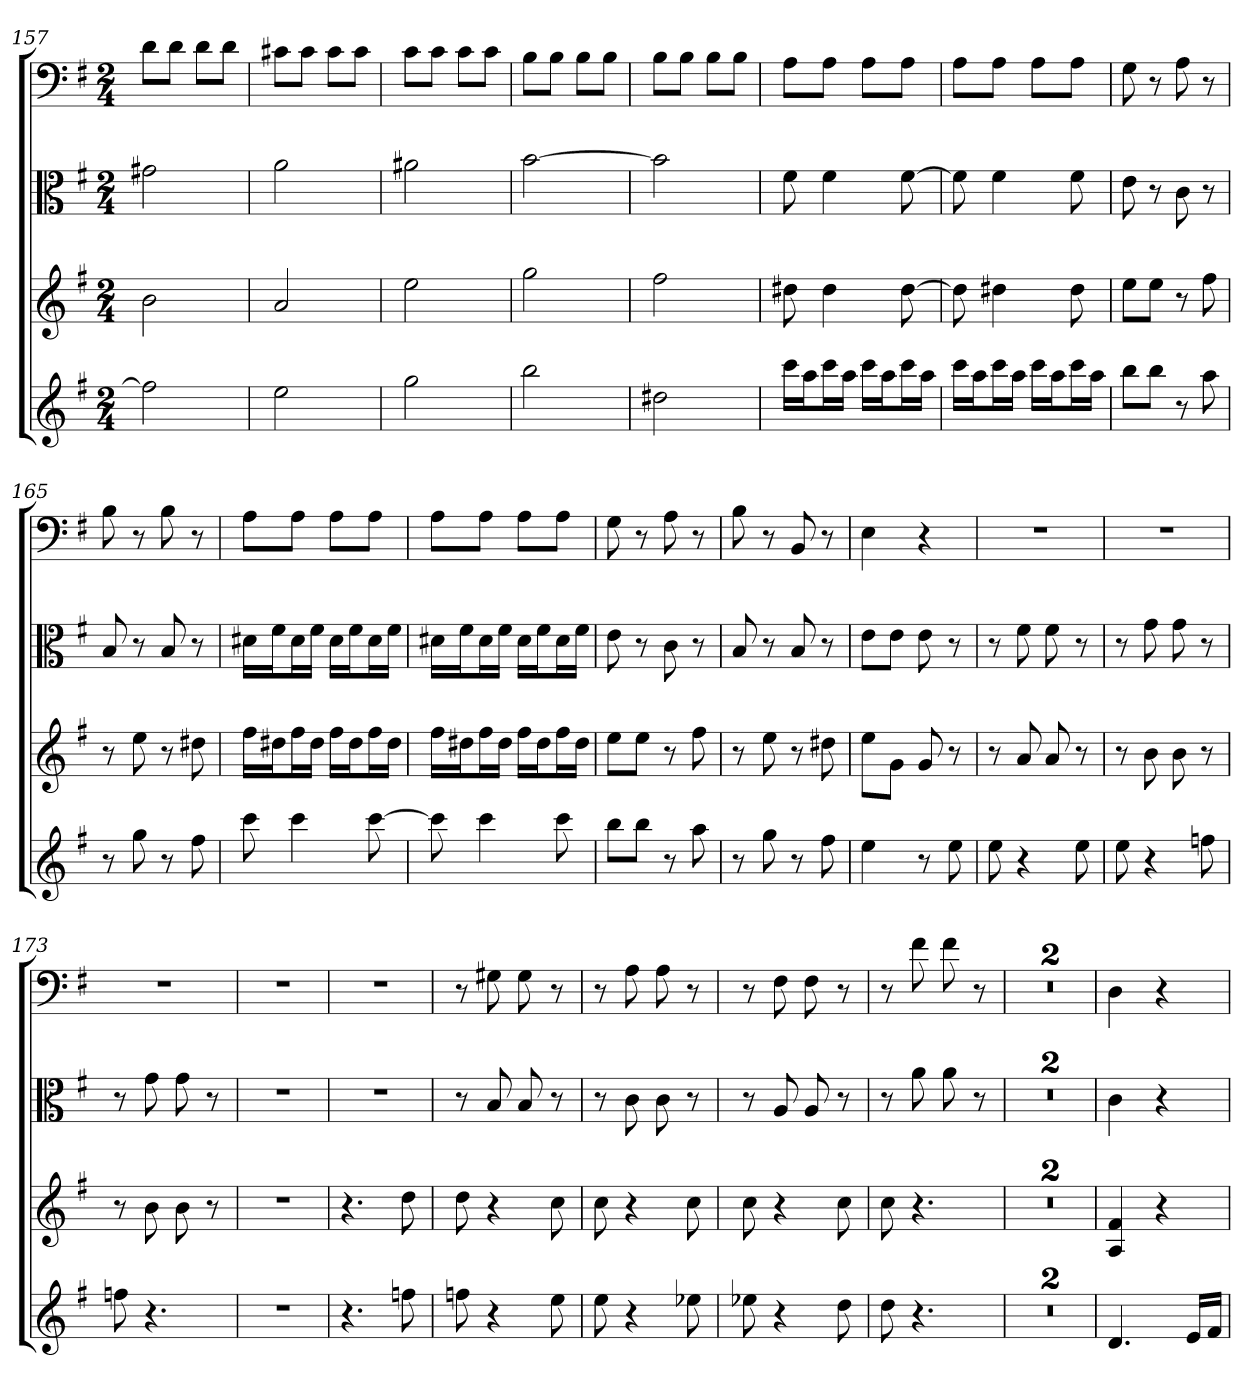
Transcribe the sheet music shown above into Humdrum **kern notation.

**kern	**kern	**kern	**kern
*part4	*part3	*part2	*part1
*staff4	*staff3	*staff2	*staff1
*	*	*clefC3	*clefF4
*k[f#]	*k[f#]	*k[f#]	*k[f#]
*G:	*G:	*G:	*G:
*M2/4	*M2/4	*M2/4	*M2/4
=157	=157	=157	=157
2ff]	2b	2g#X	8d\L
.	.	.	8d\J
.	.	.	8d\L
.	.	.	8d\J
=158	=158	=158	=158
2ee	2a	2a	8c#X\L
.	.	.	8c#\J
.	.	.	8c#\L
.	.	.	8c#\J
=159	=159	=159	=159
2gg	2ee	2a#X	8c\L
.	.	.	8c\J
.	.	.	8c\L
.	.	.	8c\J
=160	=160	=160	=160
2bb	2gg	[2b	8B\L
.	.	.	8B\J
.	.	.	8B\L
.	.	.	8B\J
=161	=161	=161	=161
2dd#X	2ff#	2b]	8B\L
.	.	.	8B\J
.	.	.	8B\L
.	.	.	8B\J
=162	=162	=162	=162
16cccLL	8dd#X	8f#	8A\L
16aaJ	.	.	.
16cccL	4dd#	4f#	8A\J
16aaJJ	.	.	.
16cccLL	.	.	8A\L
16aaJ	.	.	.
16cccL	[8dd#	[8f#	8A\J
16aaJJ	.	.	.
=163	=163	=163	=163
16cccLL	8dd#]	8f#]	8A\L
16aaJ	.	.	.
16cccL	4dd#X	4f#	8A\J
16aaJJ	.	.	.
16cccLL	.	.	8A\L
16aaJ	.	.	.
16cccL	8dd#	8f#	8A\J
16aaJJ	.	.	.
=164	=164	=164	=164
8bbL	8eeL	8e	8G
8bbJ	8eeJ	8r	8r
8r	8r	8c	8A
8aa	8ff#	8r	8r
=165	=165	=165	=165
8r	8r	8B	8B
8gg	8ee	8r	8r
8r	8r	8B	8B
8ff#	8dd#X	8r	8r
=166	=166	=166	=166
8ccc	16ff#LL	16d#X\LL	8A\L
.	16dd#XJ	16f#\J	.
4ccc	16ff#L	16d#\L	8A\J
.	16dd#JJ	16f#\JJ	.
.	16ff#LL	16d#\LL	8A\L
.	16dd#J	16f#\J	.
[8ccc	16ff#L	16d#\L	8A\J
.	16dd#JJ	16f#\JJ	.
=167	=167	=167	=167
8ccc]	16ff#LL	16d#X\LL	8A\L
.	16dd#XJ	16f#\J	.
4ccc	16ff#L	16d#\L	8A\J
.	16dd#JJ	16f#\JJ	.
.	16ff#LL	16d#\LL	8A\L
.	16dd#J	16f#\J	.
8ccc	16ff#L	16d#\L	8A\J
.	16dd#JJ	16f#\JJ	.
=168	=168	=168	=168
8bbL	8eeL	8e	8G
8bbJ	8eeJ	8r	8r
8r	8r	8c	8A
8aa	8ff#	8r	8r
=169	=169	=169	=169
8r	8r	8B	8B
8gg	8ee	8r	8r
8r	8r	8B	8BB
8ff#	8dd#X	8r	8r
=170	=170	=170	=170
4ee	8eeL	8e\L	4E
.	8gJ	8e\J	.
8r	8g	8e	4r
8ee	8r	8r	.
=171	=171	=171	=171
8ee	8r	8r	2r
4r	8a	8f#	.
.	8a	8f#	.
8ee	8r	8r	.
=172	=172	=172	=172
8ee	8r	8r	2r
4r	8b	8g	.
.	8b	8g	.
8ffn	8r	8r	.
=173	=173	=173	=173
8ffn	8r	8r	2r
4.r	8b	8g	.
.	8b	8g	.
.	8r	8r	.
=174	=174	=174	=174
2r	2r	2r	2r
=175	=175	=175	=175
4.r	4.r	2r	2r
8ffn	8dd	.	.
=176	=176	=176	=176
8ffn	8dd	8r	8r
4r	4r	8B	8G#X
.	.	8B	8G#
8ee	8cc	8r	8r
=177	=177	=177	=177
8ee	8cc	8r	8r
4r	4r	8c	8A
.	.	8c	8A
8ee-X	8cc	8r	8r
=178	=178	=178	=178
8ee-X	8cc	8r	8r
4r	4r	8A	8F#
.	.	8A	8F#
8dd	8cc	8r	8r
=179	=179	=179	=179
8dd	8cc	8r	8r
4.r	4.r	8a	8f#
.	.	8a	8f#
.	.	8r	8r
=180	=180	=180	=180
2r	2r	2r	2r
=181	=181	=181	=181
2r	2r	2r	2r
=182	=182	=182	=182
4.d	4A 4f#	4c	4D
.	4r	4r	4r
16eLL	.	.	.
16f#JJ	.	.	.
=	=	=	=
*-	*-	*-	*-
